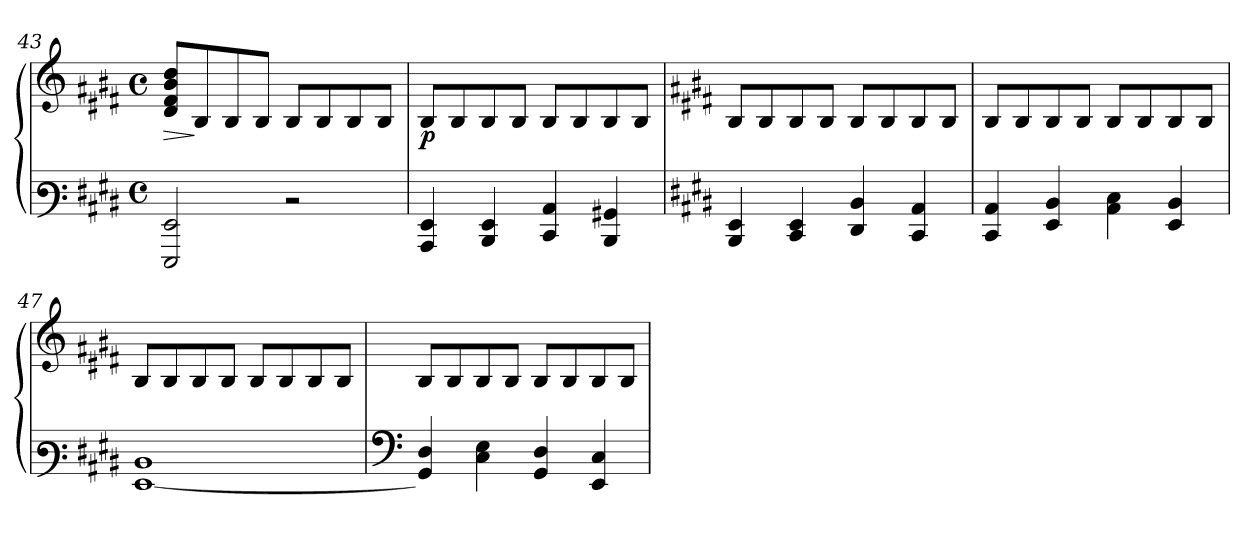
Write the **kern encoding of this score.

**kern	**kern	**dynam
*part1	*part1	*part1
*staff2	*staff1	*staff1/2
*clefF3	*clefG3	*
*k[f#c#g#d#]	*k[f#c#g#d#]	*
*M4/4	*M4/4	*
*met(c)	*met(c)	*
=43	=43	=43
!	!	!LO:HP:b
2GGG#/ 2GG#/	8B/ 8d#/ 8g#/ 8b/L	>
.	8G#/	]
.	8G#/	.
.	8G#/J	.
2rD	8G#/L	.
.	8G#/	.
.	8G#/	.
.	8G#/J	.
=44	=44	=44
!	!	!LO:DY:b
4CC#/ 4GG#/	8G#/L	p
.	8G#/	.
4DD#/ 4GG#/	8G#/	.
.	8G#/J	.
4EE/ 4C#/	8G#/L	.
.	8G#/	.
4DD#/ 4BB#X/	8G#/	.
.	8G#/J	.
!!LO:PB:g=z
=45	=45	=45
*k[f#c#g#d#]	*k[f#c#g#d#]	*
4DD#/ 4GG#/	8G#/L	.
.	8G#/	.
4EE/ 4GG#/	8G#/	.
.	8G#/J	.
4FF#/ 4D#/	8G#/L	.
.	8G#/	.
4EE/ 4C#/	8G#/	.
.	8G#/J	.
=46	=46	=46
4EE/ 4C#/	8G#/L	.
.	8G#/	.
4GG#/ 4D#/	8G#/	.
.	8G#/J	.
4C#\ 4E\	8G#/L	.
.	8G#/	.
4GG#/ 4D#/	8G#/	.
.	8G#/J	.
=47	=47	=47
*^	*	*
1D#	[<1GG#	8G#/L	.
.	.	8G#/	.
.	.	8G#/	.
.	.	8G#/J	.
.	.	8G#/L	.
.	.	8G#/	.
.	.	8G#/	.
.	.	8G#/J	.
*v	*v	*	*
!!LO:LB:g=z
=48	=48	=48
*clefF4	*	*
4GG#/] 4D#/	8G#/L	.
.	8G#/	.
4C#\ 4E\	8G#/	.
.	8G#/J	.
4GG#/ 4D#/	8G#/L	.
.	8G#/	.
4EE/ 4C#/	8G#/	.
.	8G#/J	.
=	=	=
*-	*-	*-
